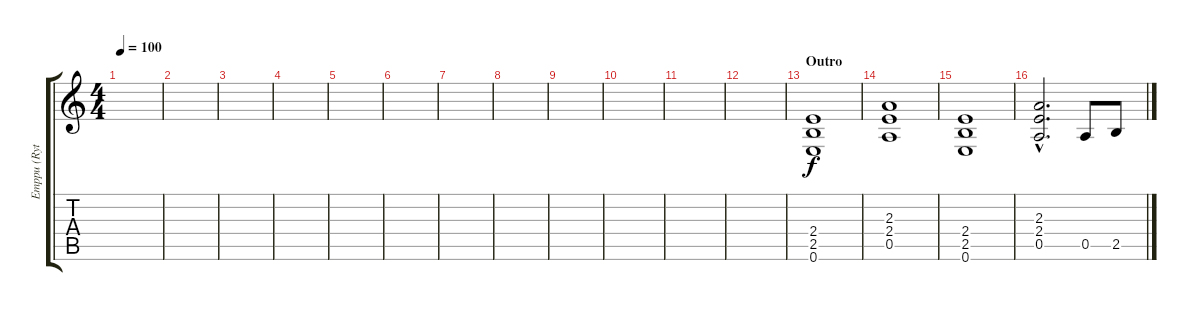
\track ("Emppu (Rythm)" "Emppu (Ryt") {instrument distortionguitar}
\staff {score tabs}
\tuning (E4 B3 G3 D3 A2 E2) {hide}
\ts (4 4)
\tempo 100
\clef g2
\ks c
|
|
|
|
|
|
|
|
|
|
|
|
\section ("" "Outro")
(2.4 2.5 0.6).1{volume 13} |
(2.3 2.4 0.5).1 |
(2.4 2.5 0.6).1 |
(2.3{hac} 2.4{hac} 0.5{hac}).2{d} 0.5.8 2.5.8
